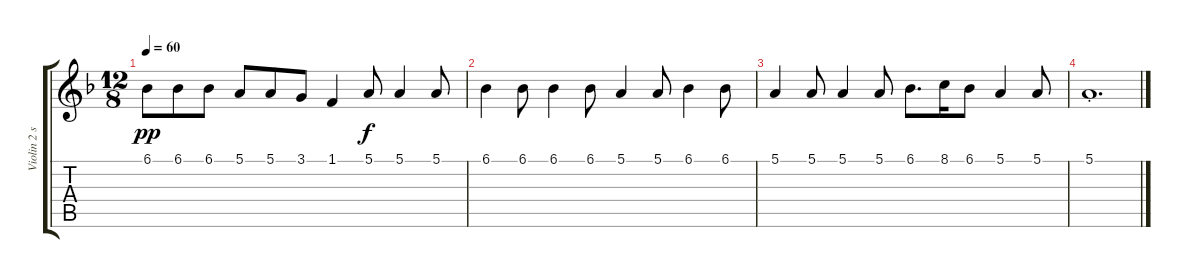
\track ("Violin 2 solo" "Violin 2 s") {instrument violin}
\staff {score tabs}
\tuning (E4 B3 G3 D3 A2 E2) {hide}
\ts (12 8)
\tempo 60
\clef g2
\ks f
6.1.8{dy pp} 6.1.8 6.1.8 5.1.8 5.1.8 3.1.8 1.1.4 5.1.8{dy f} 5.1.4 5.1.8 |
6.1.4 6.1.8 6.1.4 6.1.8 5.1.4 5.1.8 6.1.4 6.1.8 |
5.1.4 5.1.8 5.1.4 5.1.8 6.1.8{d} 8.1.16 6.1.8 5.1.4 5.1.8 |
5.1{st}.1{d}
